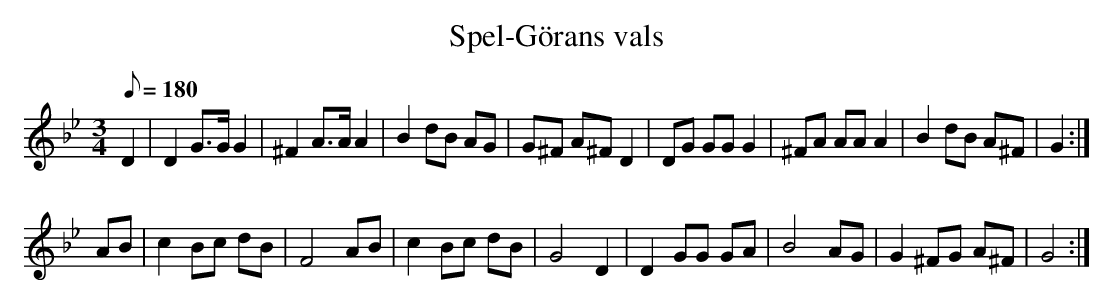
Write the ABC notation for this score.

X:1
T:Spel-Görans vals
M:3/4
L:1/8
K:Bb
Q:180
D2| D2 G3/2G/2 G2 | ^F2 A3/2A/2 A2 | B2 dB AG | G^F A^F D2 | DG GG G2 | ^FA AA A2 | B2 dB A^F | G2  :|
AB | c2 Bc dB | F4 AB | c2 Bc dB | G4 D2 | D2 GG GA | B4 AG | G2 ^FG A^F | G4 :|
